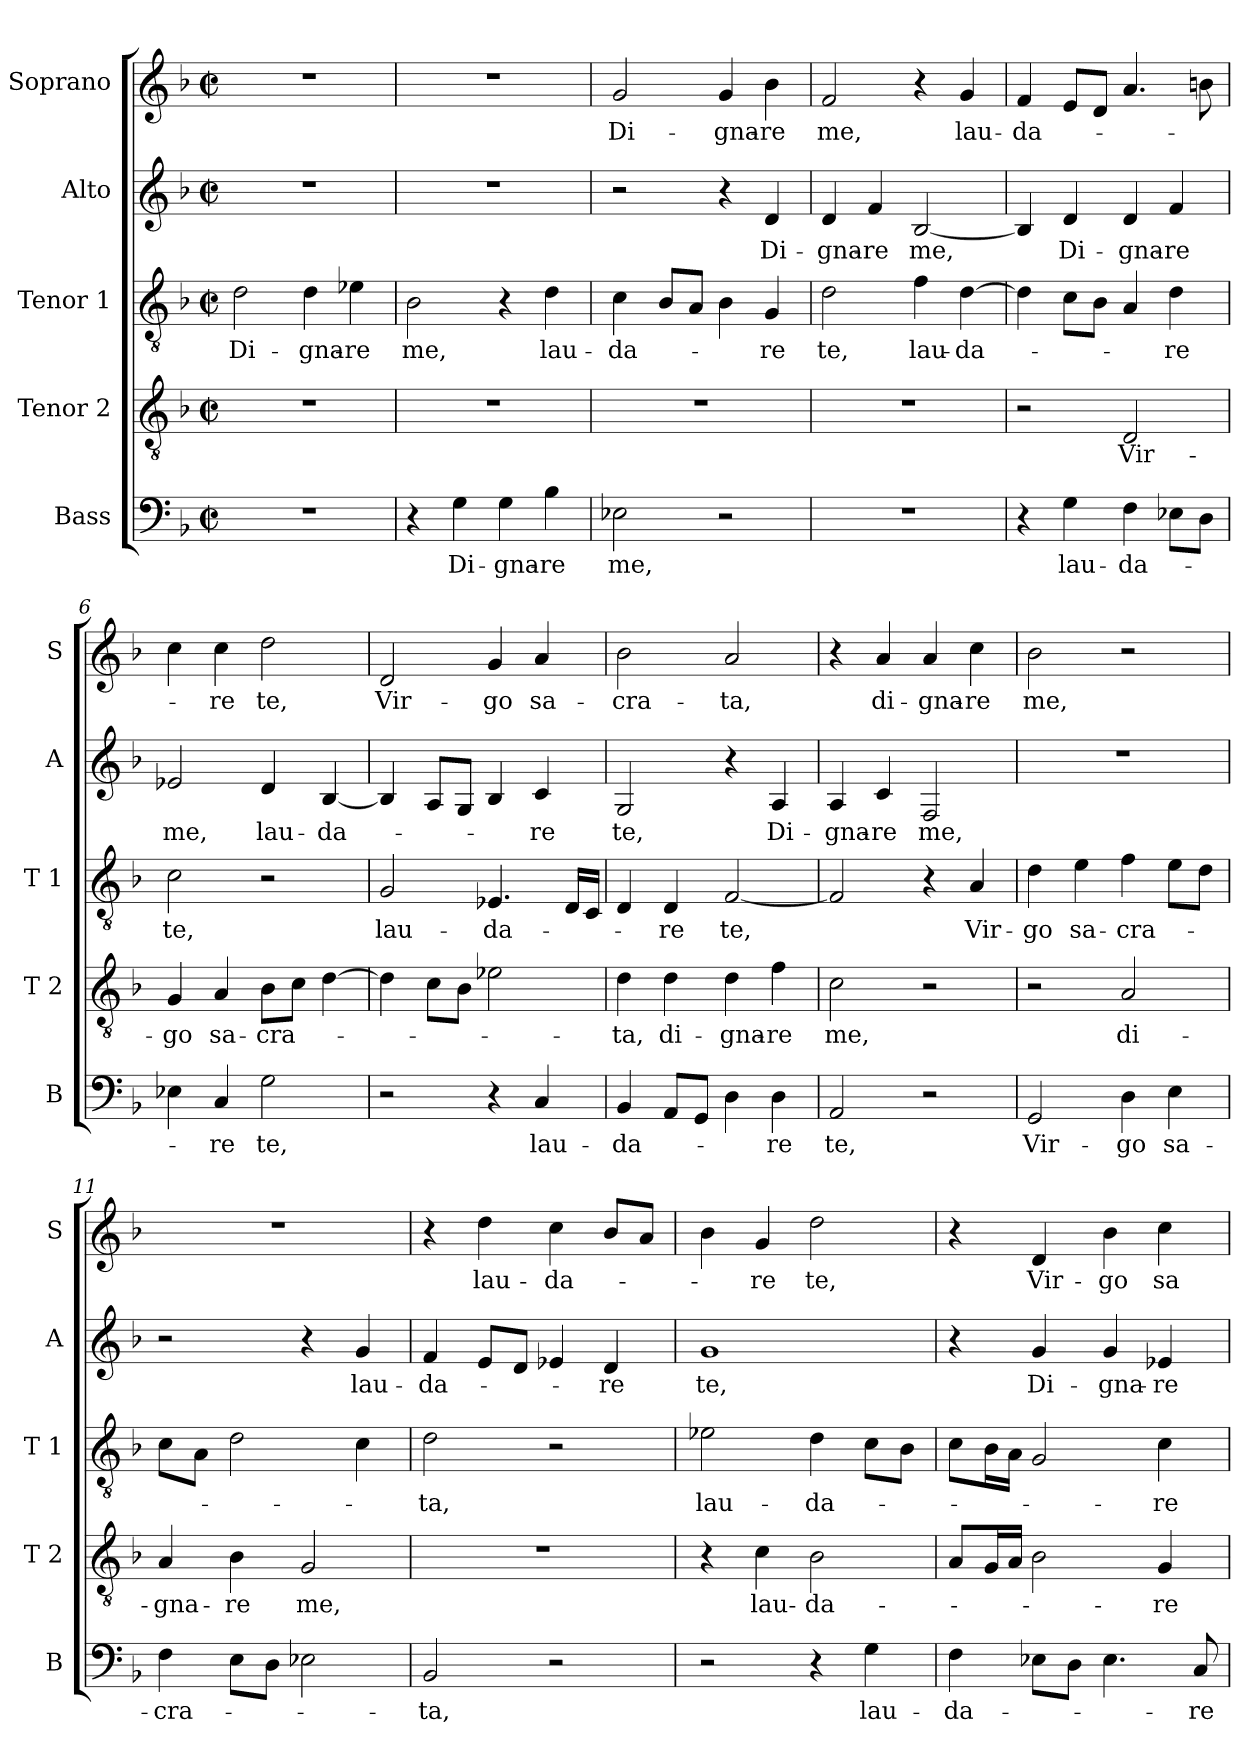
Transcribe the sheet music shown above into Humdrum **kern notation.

**kern	**text	**kern	**text	**kern	**text	**kern	**text	**kern	**text
*part5	*part5	*part4	*part4	*part3	*part3	*part2	*part2	*part1	*part1
*staff5	*staff5	*staff4	*staff4	*staff3	*staff3	*staff2	*staff2	*staff1	*staff1
*I"Bass	*	*I"Tenor 2	*	*I"Tenor 1	*	*I"Alto	*	*I"Soprano	*
*I'B	*	*I'T 2	*	*I'T 1	*	*I'A	*	*I'S	*
*clefF4	*	*clefGv2	*	*clefGv2	*	*clefG2	*	*clefG2	*
*k[b-]	*	*k[b-]	*	*k[b-]	*	*k[b-]	*	*k[b-]	*
*F:	*	*F:	*	*F:	*	*F:	*	*F:	*
*M2/2	*	*M2/2	*	*M2/2	*	*M2/2	*	*M2/2	*
*met(c|)	*	*met(c|)	*	*met(c|)	*	*met(c|)	*	*met(c|)	*
=1	=1	=1	=1	=1	=1	=1	=1	=1	=1
1r	.	1r	.	2d\	Di-	1r	.	1r	.
.	.	.	.	4d\	-gna-	.	.	.	.
.	.	.	.	4e-X\	-re	.	.	.	.
=2	=2	=2	=2	=2	=2	=2	=2	=2	=2
4r	.	1r	.	2B-\	me,	1r	.	1r	.
4G\	Di-	.	.	.	.	.	.	.	.
4G\	-gna-	.	.	4r	.	.	.	.	.
4B-\	-re	.	.	4d\	lau-	.	.	.	.
=3	=3	=3	=3	=3	=3	=3	=3	=3	=3
2E-X\	me,	1r	.	4c\	-da-	2r	.	2g/	Di-
.	.	.	.	8B-/L	.	.	.	.	.
.	.	.	.	8A/J	.	.	.	.	.
2r	.	.	.	4B-\	.	4r	.	4g/	-gna-
.	.	.	.	4G/	-re	4d/	Di-	4b-\	-re
=4	=4	=4	=4	=4	=4	=4	=4	=4	=4
1r	.	1r	.	2d\	te,	4d/	-gna-	2f/	me,
.	.	.	.	.	.	4f/	-re	.	.
.	.	.	.	4f\	lau-	[2B-/	me,	4r	.
.	.	.	.	[4d\	-da-	.	.	4g/	lau-
=5	=5	=5	=5	=5	=5	=5	=5	=5	=5
4r	.	2r	.	4d\]	.	4B-/]	.	4f/	-da-
4G\	lau-	.	.	8c\L	.	4d/	Di-	8e/L	.
.	.	.	.	8B-\J	.	.	.	8d/J	.
4F\	-da-	2D/	Vir-	4A/	.	4d/	-gna-	4.a/	.
8E-X\L	.	.	.	4d\	-re	4f/	-re	.	.
8D\J	.	.	.	.	.	.	.	8bn\	.
!!LO:LB:g=z
=6	=6	=6	=6	=6	=6	=6	=6	=6	=6
4E-X\	.	4G/	-go	2c\	te,	2e-X/	me,	4cc\	.
4C/	-re	4A/	sa-	.	.	.	.	4cc\	-re
2G\	te,	8B-\L	-cra-	2r	.	4d/	lau-	2dd\	te,
.	.	8c\J	.	.	.	.	.	.	.
.	.	[4d\	.	.	.	[4B-/	-da-	.	.
=7	=7	=7	=7	=7	=7	=7	=7	=7	=7
2r	.	4d\]	.	2G/	lau-	4B-/]	.	2d/	Vir-
.	.	8c\L	.	.	.	8A/L	.	.	.
.	.	8B-\J	.	.	.	8G/J	.	.	.
4r	.	2e-X\	.	4.E-X/	-da-	4B-/	.	4g/	-go
4C/	lau-	.	.	.	.	4c/	-re	4a/	sa-
.	.	.	.	16D/LL	.	.	.	.	.
.	.	.	.	16C/JJ	.	.	.	.	.
=8	=8	=8	=8	=8	=8	=8	=8	=8	=8
4BB-/	-da-	4d\	-ta,	4D/	.	2G/	te,	2b-\	-cra-
8AA/L	.	4d\	di-	4D/	-re	.	.	.	.
8GG/J	.	.	.	.	.	.	.	.	.
4D\	.	4d\	-gna-	[2F/	te,	4r	.	2a/	-ta,
4D\	-re	4f\	-re	.	.	4A/	Di-	.	.
=9	=9	=9	=9	=9	=9	=9	=9	=9	=9
2AA/	te,	2c\	me,	2F/]	.	4A/	-gna-	4r	.
.	.	.	.	.	.	4c/	-re	4a/	di-
2r	.	2r	.	4r	.	2F/	me,	4a/	-gna-
.	.	.	.	4A/	Vir-	.	.	4cc\	-re
=10	=10	=10	=10	=10	=10	=10	=10	=10	=10
2GG/	Vir-	2r	.	4d\	-go	1r	.	2b-\	me,
.	.	.	.	4e\	sa-	.	.	.	.
4D\	-go	2A/	di-	4f\	-cra-	.	.	2r	.
4E\	sa-	.	.	8e\L	.	.	.	.	.
.	.	.	.	8d\J	.	.	.	.	.
!!LO:PB:g=z
=11	=11	=11	=11	=11	=11	=11	=11	=11	=11
4F\	-cra-	4A/	-gna-	8c\L	.	2r	.	1r	.
.	.	.	.	8A\J	.	.	.	.	.
8E\L	.	4B-\	-re	2d\	.	.	.	.	.
8D\J	.	.	.	.	.	.	.	.	.
2E-X\	.	2G/	me,	.	.	4r	.	.	.
.	.	.	.	4c\	.	4g/	lau-	.	.
=12	=12	=12	=12	=12	=12	=12	=12	=12	=12
2BB-/	-ta,	1r	.	2d\	-ta,	4f/	-da-	4r	.
.	.	.	.	.	.	8e/L	.	4dd\	lau-
.	.	.	.	.	.	8d/J	.	.	.
2r	.	.	.	2r	.	4e-X/	.	4cc\	-da-
.	.	.	.	.	.	4d/	-re	8b-/L	.
.	.	.	.	.	.	.	.	8a/J	.
=13	=13	=13	=13	=13	=13	=13	=13	=13	=13
2r	.	4r	.	2e-X\	lau-	1g	te,	4b-\	.
.	.	4c\	lau-	.	.	.	.	4g/	-re
4r	.	2B-\	-da-	4d\	-da-	.	.	2dd\	te,
4G\	lau-	.	.	8c\L	.	.	.	.	.
.	.	.	.	8B-\J	.	.	.	.	.
=14	=14	=14	=14	=14	=14	=14	=14	=14	=14
4F\	-da-	8A/L	.	8c\L	.	4r	.	4r	.
.	.	16G/L	.	16B-\L	.	.	.	.	.
.	.	16A/JJ	.	16A\JJ	.	.	.	.	.
8E-X\L	.	2B-\	.	2G/	.	4g/	Di-	4d/	Vir-
8D\J	.	.	.	.	.	.	.	.	.
4.E-\	.	.	.	.	.	4g/	-gna-	4b-\	-go
.	.	4G/	-re	4c\	-re	4e-X/	-re	4cc\	sa-
8C/	-re	.	.	.	.	.	.	.	.
=	=	=	=	=	=	=	=	=	=
*-	*-	*-	*-	*-	*-	*-	*-	*-	*-
